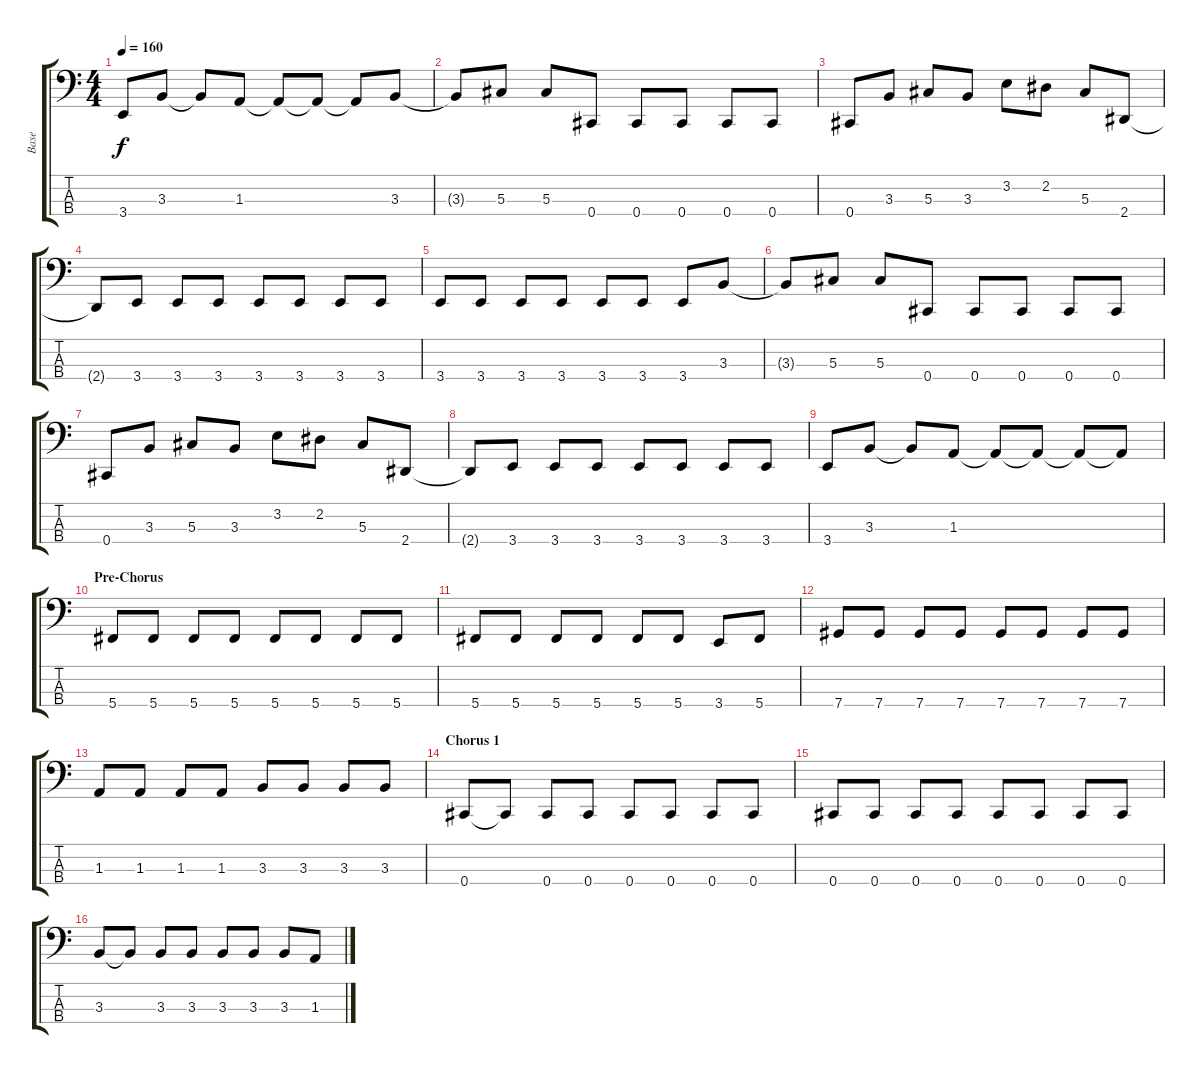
\track ("Base" "Base") {instrument electricbasspick}
\staff {score tabs}
\tuning (Gb2 Db2 Ab1 Db1) {hide}
\ts (4 4)
\tempo 160
\clef f4
\ks c
3.4.8{dy f} 3.3.8 3.3{t}.8 1.3.8 1.3{t}.8 1.3{t}.8 1.3{t}.8 3.3.8 |
3.3{t}.8 5.3.8 5.3.8 0.4.8 0.4.8 0.4.8 0.4.8 0.4.8 |
0.4.8 3.3.8 5.3.8 3.3.8 3.2.8 2.2.8 5.3.8 2.4.8 |
2.4{t}.8 3.4.8 3.4.8 3.4.8 3.4.8 3.4.8 3.4.8 3.4.8 |
3.4.8 3.4.8 3.4.8 3.4.8 3.4.8 3.4.8 3.4.8 3.3.8 |
3.3{t}.8 5.3.8 5.3.8 0.4.8 0.4.8 0.4.8 0.4.8 0.4.8 |
0.4.8 3.3.8 5.3.8 3.3.8 3.2.8 2.2.8 5.3.8 2.4.8 |
2.4{t}.8 3.4.8 3.4.8 3.4.8 3.4.8 3.4.8 3.4.8 3.4.8 |
3.4.8 3.3.8 3.3{t}.8 1.3.8 1.3{t}.8 1.3{t}.8 1.3{t}.8 1.3{t}.8 |
\section ("" "Pre-Chorus")
5.4.8 5.4.8 5.4.8 5.4.8 5.4.8 5.4.8 5.4.8 5.4.8 |
5.4.8 5.4.8 5.4.8 5.4.8 5.4.8 5.4.8 3.4.8 5.4.8 |
7.4.8 7.4.8 7.4.8 7.4.8 7.4.8 7.4.8 7.4.8 7.4.8 |
1.3.8 1.3.8 1.3.8 1.3.8 3.3.8 3.3.8 3.3.8 3.3.8 |
\section ("" "Chorus 1")
0.4.8 0.4{t}.8 0.4.8 0.4.8 0.4.8 0.4.8 0.4.8 0.4.8 |
0.4.8 0.4.8 0.4.8 0.4.8 0.4.8 0.4.8 0.4.8 0.4.8 |
3.3.8 3.3{t}.8 3.3.8 3.3.8 3.3.8 3.3.8 3.3.8 1.3.8
